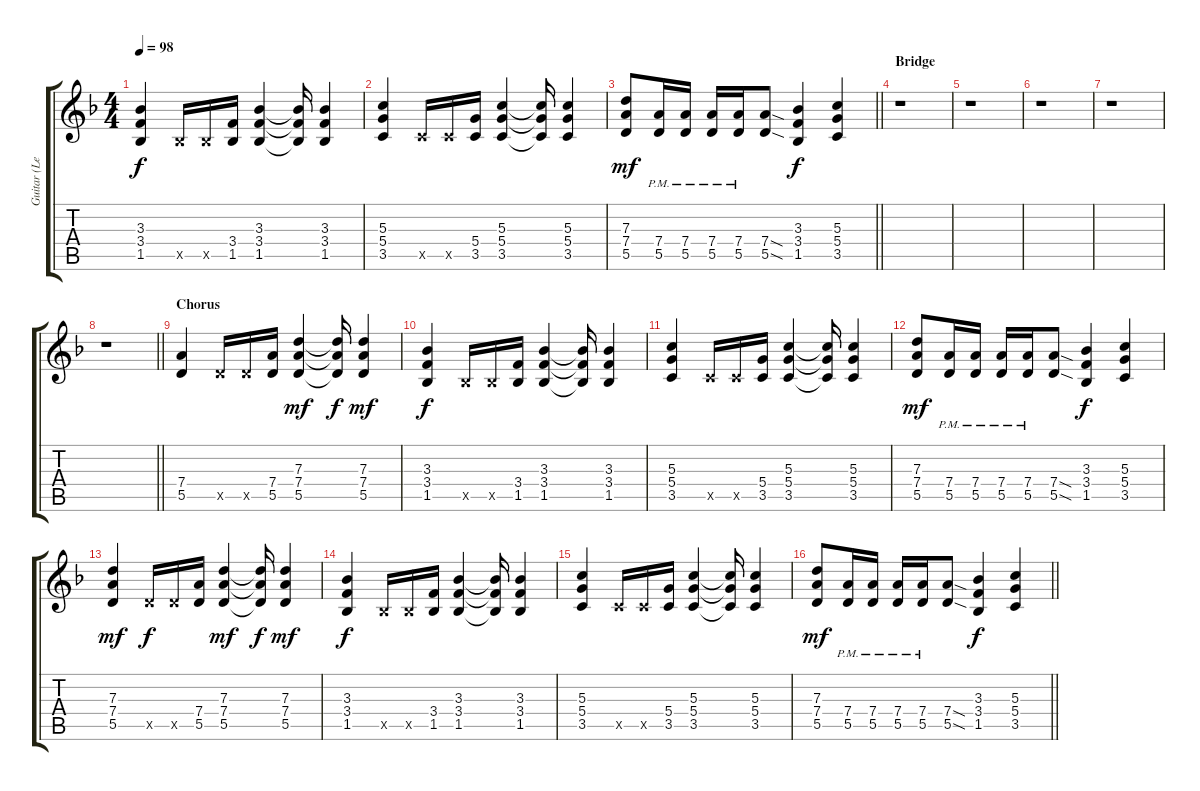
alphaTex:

\track ("Guitar (Lenna)" "Guitar (Le") {instrument distortionguitar}
\staff {score tabs}
\tuning (E4 B3 G3 D3 A2 E2) {hide}
\ts (4 4)
\tempo 98
\clef g2
\ks f
(3.3 3.4 1.5).4{dy f} 1.5{x}.16 1.5{x}.16 (3.4 1.5).16 (3.3 3.4 1.5).4 (3.3{t} 3.4{t} 1.5{t}).16 (3.3 3.4 1.5).4 |
(5.3 5.4 3.5).4 3.5{x}.16 3.5{x}.16 (5.4 3.5).16 (5.3 5.4 3.5).4 (5.3{t} 5.4{t} 3.5{t}).16 (5.3 5.4 3.5).4 |
\barLineRight lightlight
(7.3 7.4 5.5).8{dy mf} (7.4{pm} 5.5{pm}).16 (7.4{pm} 5.5{pm}).16 (7.4{pm} 5.5{pm}).16 (7.4{pm} 5.5{pm}).16 (7.4{sod} 5.5{sod}).8 (3.3 3.4 1.5).4{dy f} (5.3 5.4 3.5).4 |
\section ("" "Bridge")
r.1 |
r.1 |
r.1 |
r.1 |
\barLineRight lightlight
r.1 |
\section ("" "Chorus")
(7.4 5.5).4 5.5{x}.16 5.5{x}.16 (7.4 5.5).16 (7.3 7.4 5.5).4{dy mf} (7.3{t} 7.4{t} 5.5{t}).16{dy f} (7.3 7.4 5.5).4{dy mf} |
(3.3 3.4 1.5).4{dy f} 1.5{x}.16 1.5{x}.16 (3.4 1.5).16 (3.3 3.4 1.5).4 (3.3{t} 3.4{t} 1.5{t}).16 (3.3 3.4 1.5).4 |
(5.3 5.4 3.5).4 3.5{x}.16 3.5{x}.16 (5.4 3.5).16 (5.3 5.4 3.5).4 (5.3{t} 5.4{t} 3.5{t}).16 (5.3 5.4 3.5).4 |
(7.3 7.4 5.5).8{dy mf} (7.4{pm} 5.5{pm}).16 (7.4{pm} 5.5{pm}).16 (7.4{pm} 5.5{pm}).16 (7.4{pm} 5.5{pm}).16 (7.4{sod} 5.5{sod}).8 (3.3 3.4 1.5).4{dy f} (5.3 5.4 3.5).4 |
(7.3 7.4 5.5).4{dy mf} 5.5{x}.16{dy f} 5.5{x}.16 (7.4 5.5).16 (7.3 7.4 5.5).4{dy mf} (7.3{t} 7.4{t} 5.5{t}).16{dy f} (7.3 7.4 5.5).4{dy mf} |
(3.3 3.4 1.5).4{dy f} 1.5{x}.16 1.5{x}.16 (3.4 1.5).16 (3.3 3.4 1.5).4 (3.3{t} 3.4{t} 1.5{t}).16 (3.3 3.4 1.5).4 |
(5.3 5.4 3.5).4 3.5{x}.16 3.5{x}.16 (5.4 3.5).16 (5.3 5.4 3.5).4 (5.3{t} 5.4{t} 3.5{t}).16 (5.3 5.4 3.5).4 |
\barLineRight lightlight
(7.3 7.4 5.5).8{dy mf} (7.4{pm} 5.5{pm}).16 (7.4{pm} 5.5{pm}).16 (7.4{pm} 5.5{pm}).16 (7.4{pm} 5.5{pm}).16 (7.4{sod} 5.5{sod}).8 (3.3 3.4 1.5).4{dy f} (5.3 5.4 3.5).4
